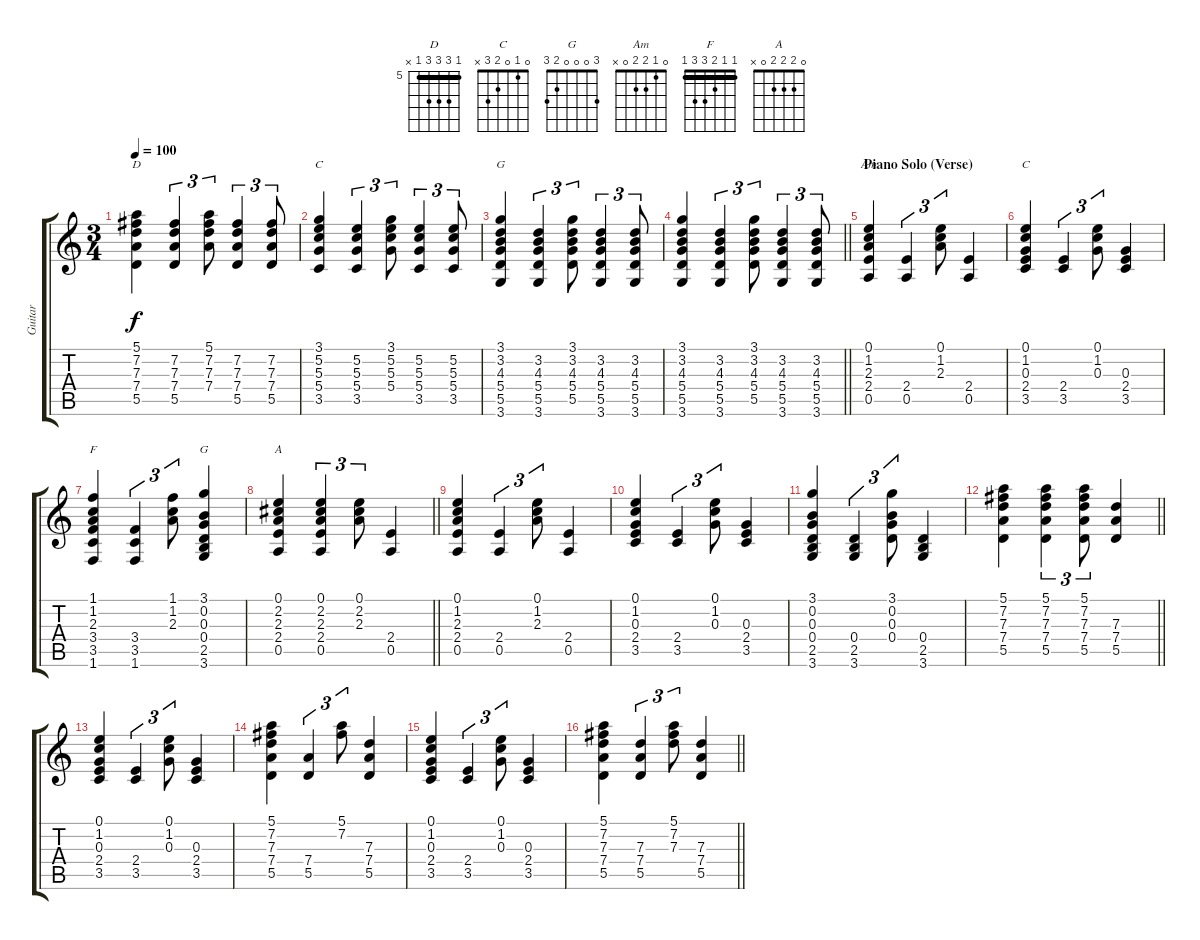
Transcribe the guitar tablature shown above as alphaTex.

\track ("Guitar" "Guitar") {instrument acousticguitarsteel}
\staff {score tabs}
\tuning (E4 B3 G3 D3 A2 E2) {hide}
\chord ("D" 5 7 7 7 5 x) {firstfret 5 barre 5}
\chord ("C" 3 5 5 5 3 x) {barre 3}
\chord ("G" 3 3 4 5 5 3) {barre 3}
\chord ("Am" 0 1 2 2 0 x)
\chord ("C" 0 1 0 2 3 x)
\chord ("F" 1 1 2 3 3 1) {barre 1}
\chord ("G" 3 0 0 0 2 3)
\chord ("A" 0 2 2 2 0 x)
\ts (3 4)
\tempo 100
\clef g2
\ks c
(5.1 7.2 7.3 7.4 5.5).4{ch "D" dy f} (7.2 7.3 7.4 5.5).4{tu (3 2)} (5.1 7.2 7.3 7.4).8{tu (3 2)} (7.2 7.3 7.4 5.5).4{tu (3 2)} (7.2 7.3 7.4 5.5).8{tu (3 2)} |
(3.1 5.2 5.3 5.4 3.5).4{ch "C"} (5.2 5.3 5.4 3.5).4{tu (3 2)} (3.1 5.2 5.3 5.4).8{tu (3 2)} (5.2 5.3 5.4 3.5).4{tu (3 2)} (5.2 5.3 5.4 3.5).8{tu (3 2)} |
(3.1 3.2 4.3 5.4 5.5 3.6).4{ch "G"} (3.2 4.3 5.4 5.5 3.6).4{tu (3 2)} (3.1 3.2 4.3 5.4 5.5).8{tu (3 2)} (3.2 4.3 5.4 5.5 3.6).4{tu (3 2)} (3.2 4.3 5.4 5.5 3.6).8{tu (3 2)} |
\barLineRight lightlight
(3.1 3.2 4.3 5.4 5.5 3.6).4 (3.2 4.3 5.4 5.5 3.6).4{tu (3 2)} (3.1 3.2 4.3 5.4 5.5).8{tu (3 2)} (3.2 4.3 5.4 5.5 3.6).4{tu (3 2)} (3.2 4.3 5.4 5.5 3.6).8{tu (3 2)} |
\section ("" "Piano Solo (Verse)")
(0.1 1.2 2.3 2.4 0.5).4{ch "Am"} (2.4 0.5).4{tu (3 2)} (0.1 1.2 2.3).8{tu (3 2)} (2.4 0.5).4 |
(0.1 1.2 0.3 2.4 3.5).4{ch "C"} (2.4 3.5).4{tu (3 2)} (0.1 1.2 0.3).8{tu (3 2)} (0.3 2.4 3.5).4 |
(1.1 1.2 2.3 3.4 3.5 1.6).4{ch "F"} (3.4 3.5 1.6).4{tu (3 2)} (1.1 1.2 2.3).8{tu (3 2)} (3.1 0.2 0.3 0.4 2.5 3.6).4{ch "G"} |
\barLineRight lightlight
(0.1 2.2 2.3 2.4 0.5).4{ch "A"} (0.1 2.2 2.3 2.4 0.5).4{tu (3 2)} (0.1 2.2 2.3).8{tu (3 2)} (2.4 0.5).4 |
(0.1 1.2 2.3 2.4 0.5).4 (2.4 0.5).4{tu (3 2)} (0.1 1.2 2.3).8{tu (3 2)} (2.4 0.5).4 |
(0.1 1.2 0.3 2.4 3.5).4 (2.4 3.5).4{tu (3 2)} (0.1 1.2 0.3).8{tu (3 2)} (0.3 2.4 3.5).4 |
(3.1 0.2 0.3 0.4 2.5 3.6).4 (0.4 2.5 3.6).4{tu (3 2)} (3.1 0.2 0.3 0.4).8{tu (3 2)} (0.4 2.5 3.6).4 |
\barLineRight lightlight
(5.1 7.2 7.3 7.4 5.5).4 (5.1 7.2 7.3 7.4 5.5).4{tu (3 2)} (5.1 7.2 7.3 7.4 5.5).8{tu (3 2)} (7.3 7.4 5.5).4 |
(0.1 1.2 0.3 2.4 3.5).4 (2.4 3.5).4{tu (3 2)} (0.1 1.2 0.3).8{tu (3 2)} (0.3 2.4 3.5).4 |
(5.1 7.2 7.3 7.4 5.5).4 (7.4 5.5).4{tu (3 2)} (5.1 7.2).8{tu (3 2)} (7.3 7.4 5.5).4 |
(0.1 1.2 0.3 2.4 3.5).4 (2.4 3.5).4{tu (3 2)} (0.1 1.2 0.3).8{tu (3 2)} (0.3 2.4 3.5).4 |
\barLineRight lightlight
(5.1 7.2 7.3 7.4 5.5).4 (7.3 7.4 5.5).4{tu (3 2)} (5.1 7.2 7.3).8{tu (3 2)} (7.3 7.4 5.5).4
